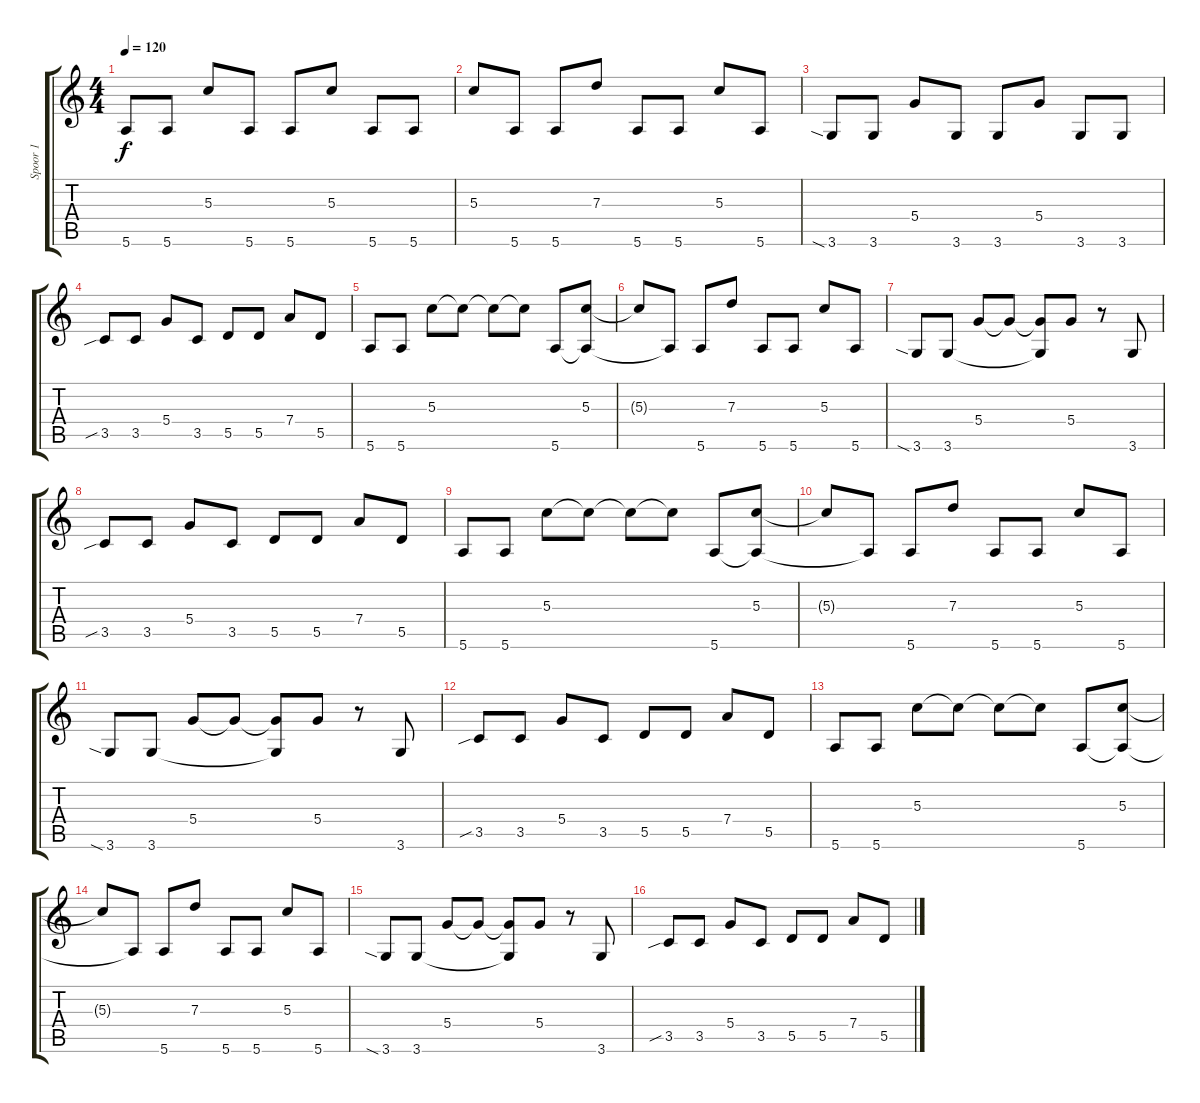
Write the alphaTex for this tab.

\track ("Spoor 1" "Spoor 1") {instrument electricguitarjazz}
\staff {score tabs}
\tuning (E4 B3 G3 D3 A2 E2) {hide}
\ts (4 4)
\tempo 120
\clef g2
\ks c
5.6.8{dy f} 5.6.8 5.3.8 5.6.8 5.6.8 5.3.8 5.6.8 5.6.8 |
5.3.8 5.6.8 5.6.8 7.3.8 5.6.8 5.6.8 5.3.8 5.6.8 |
3.6{sia}.8 3.6.8 5.4.8 3.6.8 3.6.8 5.4.8 3.6.8 3.6.8 |
3.5{sib}.8 3.5.8 5.4.8 3.5.8 5.5.8 5.5.8 7.4.8 5.5.8 |
5.6.8 5.6.8 5.3.8 5.3{t}.8 5.3{t}.8 5.3{t}.8 5.6.8 (5.3 5.6{t}).8 |
5.3{t}.8 5.6{t}.8 5.6.8 7.3.8 5.6.8 5.6.8 5.3.8 5.6.8 |
3.6{sia}.8 3.6.8 5.4.8 5.4{t}.8 (5.4{t} 3.6{t}).8 5.4.8 r.8 3.6.8 |
3.5{sib}.8 3.5.8 5.4.8 3.5.8 5.5.8 5.5.8 7.4.8 5.5.8 |
5.6.8 5.6.8 5.3.8 5.3{t}.8 5.3{t}.8 5.3{t}.8 5.6.8 (5.3 5.6{t}).8 |
5.3{t}.8 5.6{t}.8 5.6.8 7.3.8 5.6.8 5.6.8 5.3.8 5.6.8 |
3.6{sia}.8 3.6.8 5.4.8 5.4{t}.8 (5.4{t} 3.6{t}).8 5.4.8 r.8 3.6.8 |
3.5{sib}.8 3.5.8 5.4.8 3.5.8 5.5.8 5.5.8 7.4.8 5.5.8 |
5.6.8 5.6.8 5.3.8 5.3{t}.8 5.3{t}.8 5.3{t}.8 5.6.8 (5.3 5.6{t}).8 |
5.3{t}.8 5.6{t}.8 5.6.8 7.3.8 5.6.8 5.6.8 5.3.8 5.6.8 |
3.6{sia}.8 3.6.8 5.4.8 5.4{t}.8 (5.4{t} 3.6{t}).8 5.4.8 r.8 3.6.8 |
3.5{sib}.8 3.5.8 5.4.8 3.5.8 5.5.8 5.5.8 7.4.8 5.5.8
